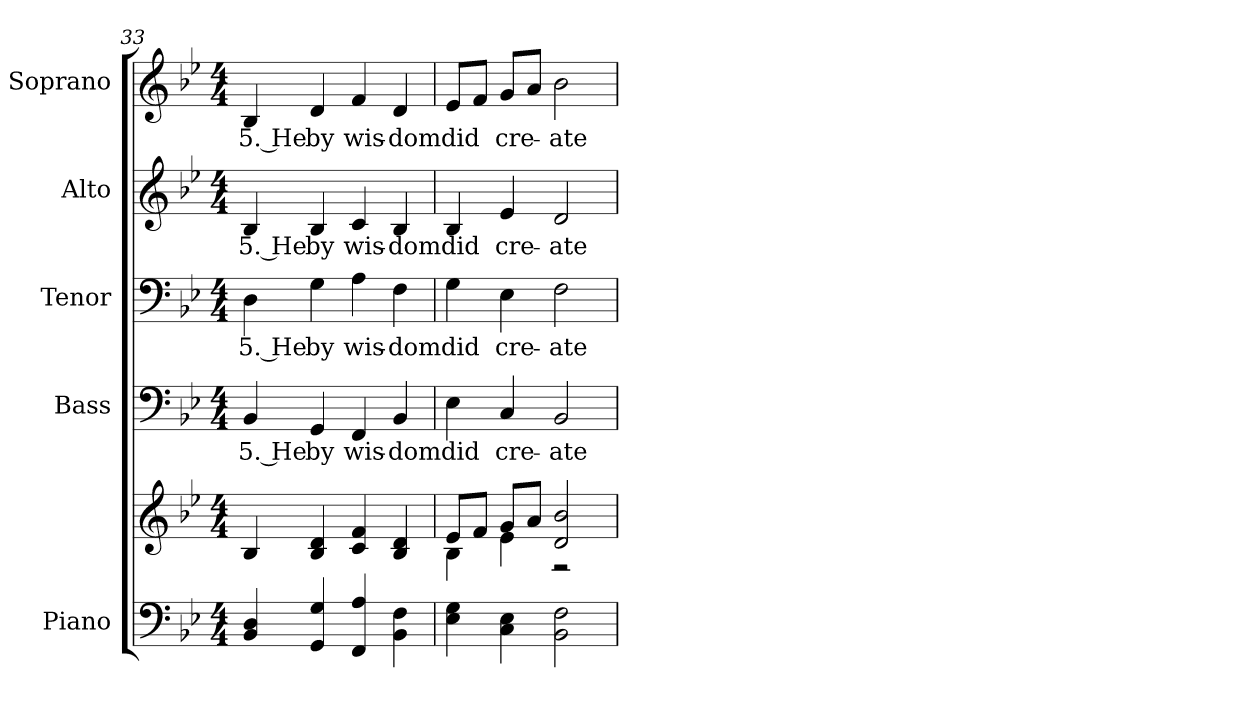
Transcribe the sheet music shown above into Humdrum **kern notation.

**kern	**kern	**kern	**text	**kern	**text	**kern	**text	**kern	**text
*part5	*part5	*part4	*part4	*part3	*part3	*part2	*part2	*part1	*part1
*staff6	*staff5	*staff4	*staff4	*staff3	*staff3	*staff2	*staff2	*staff1	*staff1
*I"Piano	*	*I"Bass	*	*I"Tenor	*	*I"Alto	*	*I"Soprano	*
*I'Pno.	*	*I'B.	*	*I'T.	*	*I'A.	*	*I'S.	*
!!LO:PB:g=z
*clefF4	*clefG2	*clefF4	*	*clefF4	*	*clefG2	*	*clefG2	*
*k[b-e-]	*k[b-e-]	*k[b-e-]	*	*k[b-e-]	*	*k[b-e-]	*	*k[b-e-]	*
*B-:	*B-:	*B-:	*	*B-:	*	*B-:	*	*B-:	*
*M4/4	*M4/4	*M4/4	*	*M4/4	*	*M4/4	*	*M4/4	*
=33	=33	=33	=33	=33	=33	=33	=33	=33	=33
!	!	!	!LO:LY:b:color=#000000	!	!	!	!	!	!
!	!	!	!	!	!LO:LY:b:color=#000000	!	!	!	!
!	!	!	!	!	!	!	!LO:LY:b:color=#000000	!	!
!	!	!	!	!	!	!	!	!	!LO:LY:b:color=#000000
4BB-i/ 4Di	4B-i/	4BB-i/	5. He	4Di\	5. He	4B-i/	5. He	4B-i/	5. He
!	!	!	!LO:LY:b:color=#000000	!	!	!	!	!	!
!	!	!	!	!	!LO:LY:b:color=#000000	!	!	!	!
!	!	!	!	!	!	!	!LO:LY:b:color=#000000	!	!
!	!	!	!	!	!	!	!	!	!LO:LY:b:color=#000000
4GGi/ 4Gi	4B-i/ 4di	4GGi/	by	4Gi\	by	4B-i/	by	4di/	by
!	!	!	!LO:LY:b:color=#000000	!	!	!	!	!	!
!	!	!	!	!	!LO:LY:b:color=#000000	!	!	!	!
!	!	!	!	!	!	!	!LO:LY:b:color=#000000	!	!
!	!	!	!	!	!	!	!	!	!LO:LY:b:color=#000000
4FFi/ 4Ai	4ci/ 4fi	4FFi/	wis-	4Ai\	wis-	4ci/	wis-	4fi/	wis-
!	!	!	!LO:LY:b:color=#000000	!	!	!	!	!	!
!	!	!	!	!	!LO:LY:b:color=#000000	!	!	!	!
!	!	!	!	!	!	!	!LO:LY:b:color=#000000	!	!
!	!	!	!	!	!	!	!	!	!LO:LY:b:color=#000000
4BB-i\ 4Fi	4B-i/ 4di	4BB-i/	-dom	4Fi\	-dom	4B-i/	-dom	4di/	-dom
=34	=34	=34	=34	=34	=34	=34	=34	=34	=34
*	*^	*	*	*	*	*	*	*	*
!	!	!	!	!LO:LY:b:color=#000000	!	!	!	!	!	!
!	!	!	!	!	!	!LO:LY:b:color=#000000	!	!	!	!
!	!	!	!	!	!	!	!	!LO:LY:b:color=#000000	!	!
!	!	!	!	!	!	!	!	!	!	!LO:LY:b:color=#000000
4E-i\ 4Gi	8e-i/L	4B-i\	4E-i\	did	4Gi\	did	4B-i/	did	8e-i/L	did
.	8fi/J	.	.	.	.	.	.	.	8fi/J	.
!	!	!	!	!LO:LY:b:color=#000000	!	!	!	!	!	!
!	!	!	!	!	!	!LO:LY:b:color=#000000	!	!	!	!
!	!	!	!	!	!	!	!	!LO:LY:b:color=#000000	!	!
!	!	!	!	!	!	!	!	!	!	!LO:LY:b:color=#000000
4Ci\ 4E-i	8gi/L	4e-i\	4Ci/	cre-	4E-i\	cre-	4e-i/	cre-	8gi/L	cre-
.	8ai/J	.	.	.	.	.	.	.	8ai/J	.
!	!	!	!	!LO:LY:b:color=#000000	!	!	!	!	!	!
!	!	!	!	!	!	!LO:LY:b:color=#000000	!	!	!	!
!	!	!	!	!	!	!	!	!LO:LY:b:color=#000000	!	!
!	!	!	!	!	!	!	!	!	!	!LO:LY:b:color=#000000
2BB-i\ 2Fi	2di/ 2b-i	2r	2BB-i/	-ate	2Fi\	-ate	2di/	-ate	2b-i\	-ate
*	*v	*v	*	*	*	*	*	*	*	*
=	=	=	=	=	=	=	=	=	=
*-	*-	*-	*-	*-	*-	*-	*-	*-	*-
